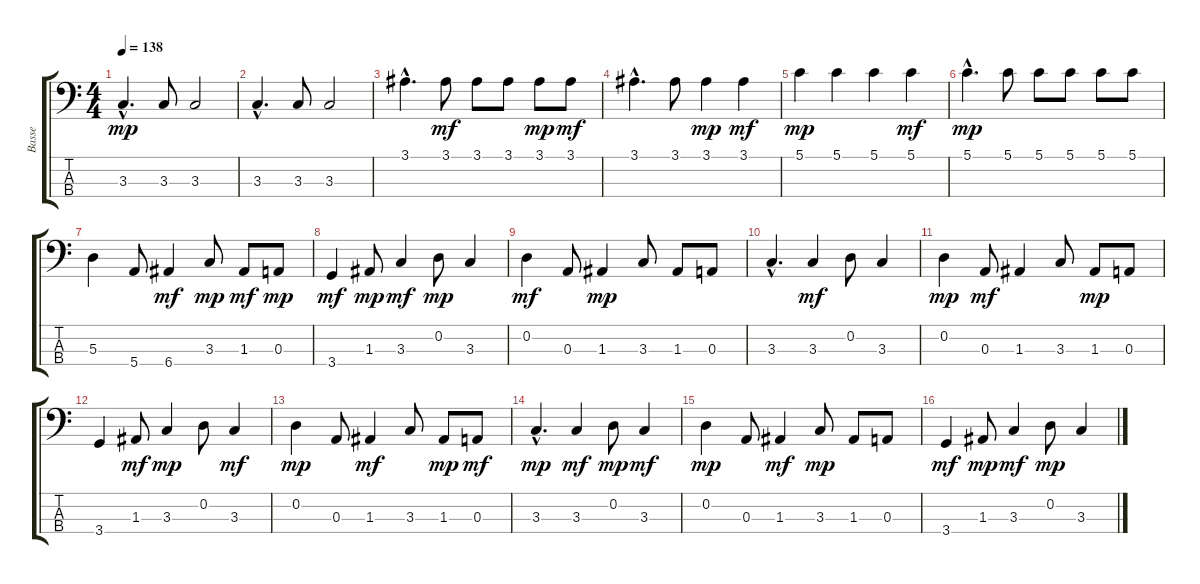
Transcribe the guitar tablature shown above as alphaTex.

\track ("Basse" "Basse") {instrument electricbassfinger}
\staff {score tabs}
\tuning (G2 D2 A1 E1) {hide}
\ts (4 4)
\tempo 138
\clef f4
\ks c
3.3{hac}.4{d dy mp} 3.3.8 3.3.2 |
3.3{hac}.4{d} 3.3.8 3.3.2 |
3.1{hac}.4{d} 3.1.8{dy mf} 3.1.8 3.1.8 3.1.8{dy mp} 3.1.8{dy mf} |
3.1{hac}.4{d} 3.1.8 3.1.4{dy mp} 3.1.4{dy mf} |
5.1.4{dy mp} 5.1.4 5.1.4 5.1.4{dy mf} |
5.1{hac}.4{d dy mp} 5.1.8 5.1.8 5.1.8 5.1.8 5.1.8 |
5.3.4 5.4.8 6.4.4{dy mf} 3.3.8{dy mp} 1.3.8{dy mf} 0.3.8{dy mp} |
3.4.4{dy mf} 1.3.8{dy mp} 3.3.4{dy mf} 0.2.8{dy mp} 3.3.4 |
0.2.4{dy mf} 0.3.8 1.3.4{dy mp} 3.3.8 1.3.8 0.3.8 |
3.3{hac}.4{d} 3.3.4{dy mf} 0.2.8 3.3.4 |
0.2.4{dy mp} 0.3.8{dy mf} 1.3.4 3.3.8 1.3.8{dy mp} 0.3.8 |
3.4.4 1.3.8{dy mf} 3.3.4{dy mp} 0.2.8 3.3.4{dy mf} |
0.2.4{dy mp} 0.3.8 1.3.4{dy mf} 3.3.8 1.3.8{dy mp} 0.3.8{dy mf} |
3.3{hac}.4{d dy mp} 3.3.4{dy mf} 0.2.8{dy mp} 3.3.4{dy mf} |
0.2.4{dy mp} 0.3.8 1.3.4{dy mf} 3.3.8{dy mp} 1.3.8 0.3.8 |
3.4.4{dy mf} 1.3.8{dy mp} 3.3.4{dy mf} 0.2.8{dy mp} 3.3.4
